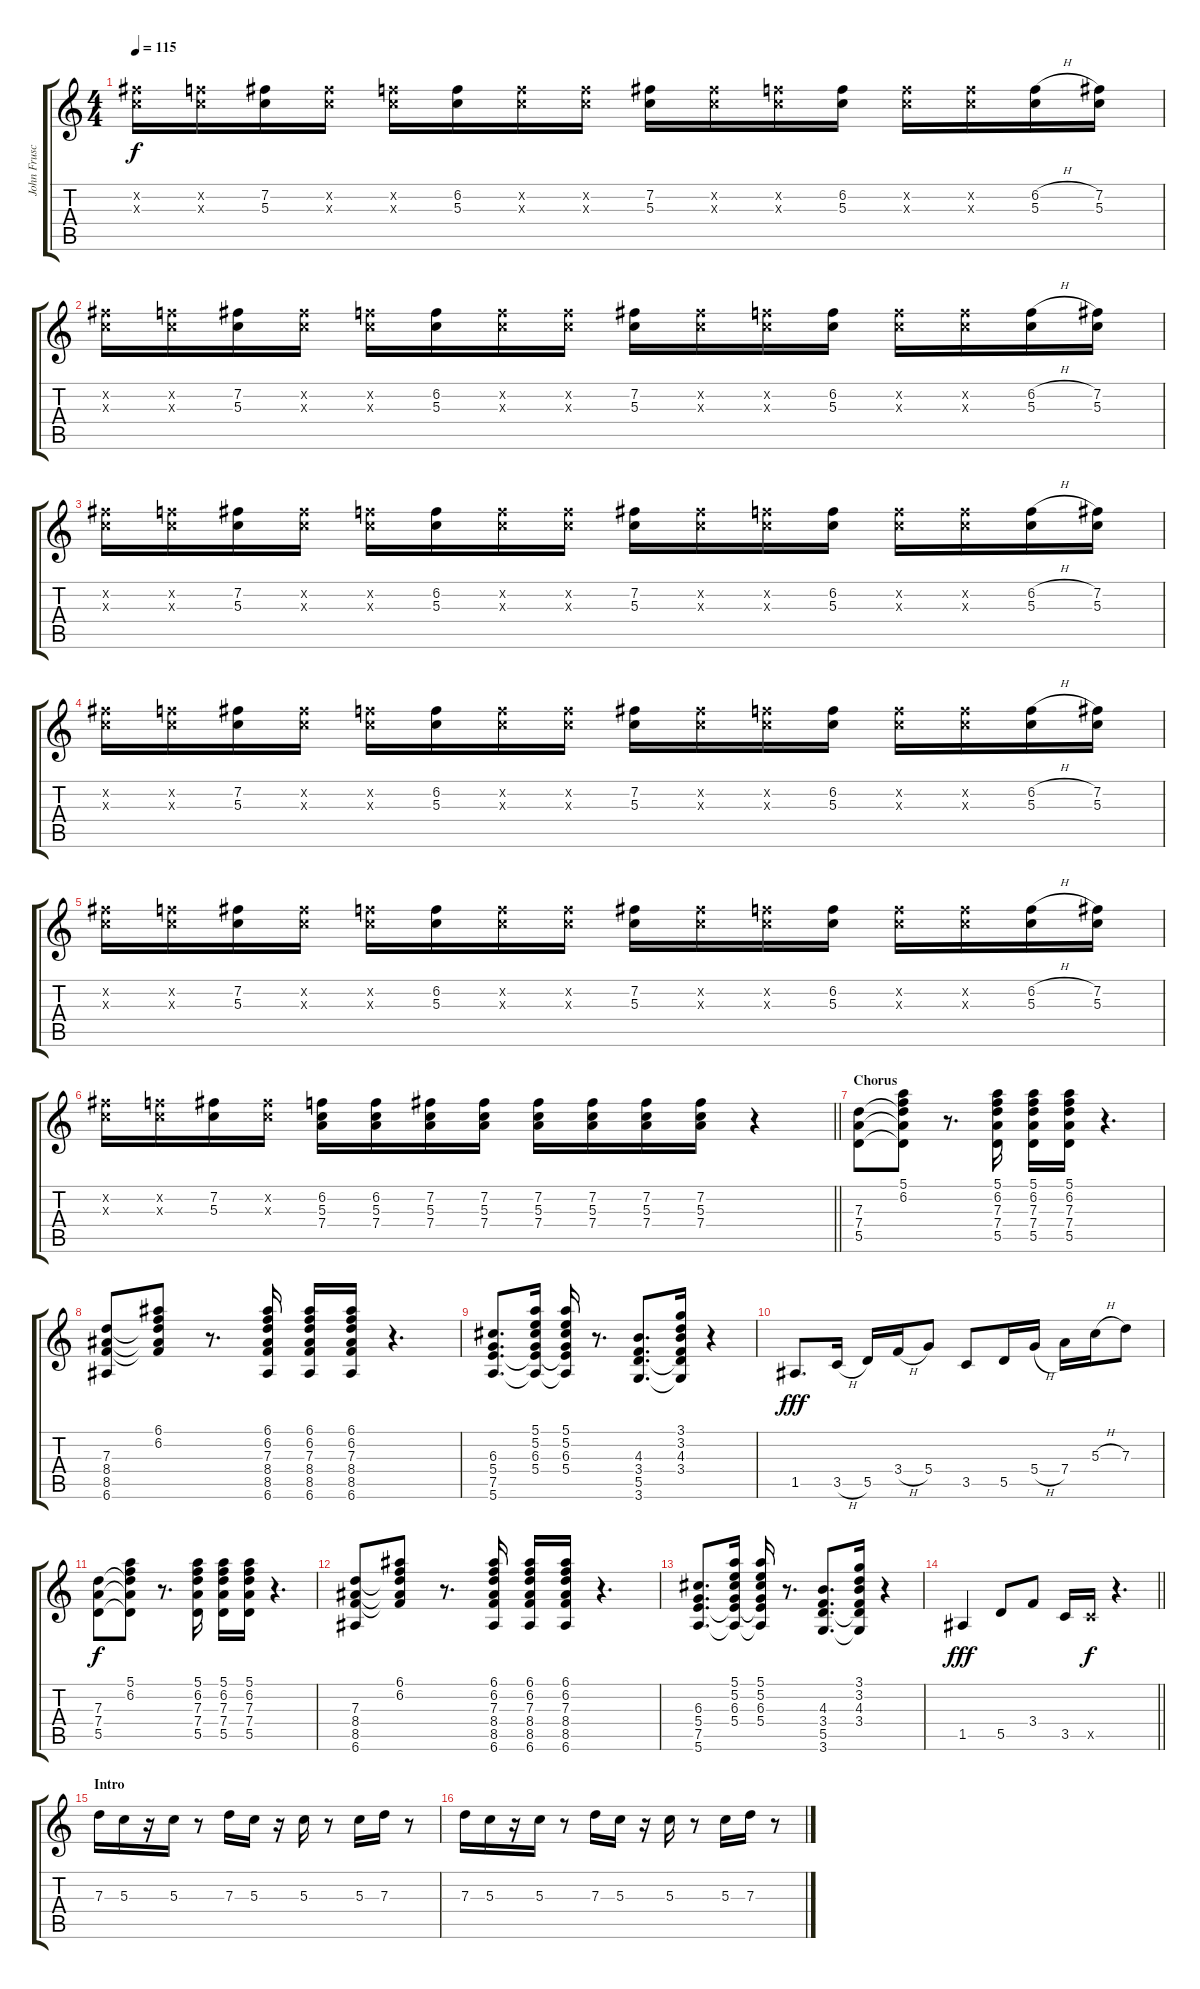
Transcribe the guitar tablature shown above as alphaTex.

\track ("John Frusciante - Guitar" "John Frusc") {instrument distortionguitar}
\staff {score tabs}
\tuning (E4 B3 G3 D3 A2 E2) {hide}
\ts (4 4)
\tempo 115
\clef g2
\ks c
(7.2{x} 5.3{x}).16{dy f} (6.2{x} 5.3{x}).16 (7.2 5.3).16 (7.2{x} 5.3{x}).16 (6.2{x} 5.3{x}).16 (6.2 5.3).16 (6.2{x} 5.3{x}).16 (6.2{x} 5.3{x}).16 (7.2 5.3).16 (7.2{x} 5.3{x}).16 (6.2{x} 5.3{x}).16 (6.2 5.3).16 (6.2{x} 5.3{x}).16 (6.2{x} 5.3{x}).16 (6.2{h} 5.3).16 (7.2 5.3).16 |
(7.2{x} 5.3{x}).16 (6.2{x} 5.3{x}).16 (7.2 5.3).16 (7.2{x} 5.3{x}).16 (6.2{x} 5.3{x}).16 (6.2 5.3).16 (6.2{x} 5.3{x}).16 (6.2{x} 5.3{x}).16 (7.2 5.3).16 (7.2{x} 5.3{x}).16 (6.2{x} 5.3{x}).16 (6.2 5.3).16 (6.2{x} 5.3{x}).16 (6.2{x} 5.3{x}).16 (6.2{h} 5.3).16 (7.2 5.3).16 |
(7.2{x} 5.3{x}).16 (6.2{x} 5.3{x}).16 (7.2 5.3).16 (7.2{x} 5.3{x}).16 (6.2{x} 5.3{x}).16 (6.2 5.3).16 (6.2{x} 5.3{x}).16 (6.2{x} 5.3{x}).16 (7.2 5.3).16 (7.2{x} 5.3{x}).16 (6.2{x} 5.3{x}).16 (6.2 5.3).16 (6.2{x} 5.3{x}).16 (6.2{x} 5.3{x}).16 (6.2{h} 5.3).16 (7.2 5.3).16 |
(7.2{x} 5.3{x}).16 (6.2{x} 5.3{x}).16 (7.2 5.3).16 (7.2{x} 5.3{x}).16 (6.2{x} 5.3{x}).16 (6.2 5.3).16 (6.2{x} 5.3{x}).16 (6.2{x} 5.3{x}).16 (7.2 5.3).16 (7.2{x} 5.3{x}).16 (6.2{x} 5.3{x}).16 (6.2 5.3).16 (6.2{x} 5.3{x}).16 (6.2{x} 5.3{x}).16 (6.2{h} 5.3).16 (7.2 5.3).16 |
(7.2{x} 5.3{x}).16 (6.2{x} 5.3{x}).16 (7.2 5.3).16 (7.2{x} 5.3{x}).16 (6.2{x} 5.3{x}).16 (6.2 5.3).16 (6.2{x} 5.3{x}).16 (6.2{x} 5.3{x}).16 (7.2 5.3).16 (7.2{x} 5.3{x}).16 (6.2{x} 5.3{x}).16 (6.2 5.3).16 (6.2{x} 5.3{x}).16 (6.2{x} 5.3{x}).16 (6.2{h} 5.3).16 (7.2 5.3).16 |
\barLineRight lightlight
(7.2{x} 5.3{x}).16 (6.2{x} 5.3{x}).16 (7.2 5.3).16 (7.2{x} 5.3{x}).16 (6.2 5.3 7.4).16 (6.2 5.3 7.4).16 (7.2 5.3 7.4).16 (7.2 5.3 7.4).16 (7.2 5.3 7.4).16 (7.2 5.3 7.4).16 (7.2 5.3 7.4).16 (7.2 5.3 7.4).16 r.4 |
\section ("" "Chorus")
(7.3 7.4 5.5).8 (5.1 6.2 7.3{t} 7.4{t} 5.5{t}).8 r.8{d} (5.1 6.2 7.3 7.4 5.5).16 (5.1 6.2 7.3 7.4 5.5).16 (5.1 6.2 7.3 7.4 5.5).16 r.4{d} |
(7.3 8.4 8.5 6.6).8 (6.1 6.2 7.3{t} 8.4{t} 8.5{t}).8 r.8{d} (6.1 6.2 7.3 8.4 8.5 6.6).16 (6.1 6.2 7.3 8.4 8.5 6.6).16 (6.1 6.2 7.3 8.4 8.5 6.6).16 r.4{d} |
(6.3 5.4 7.5 5.6).8{d} (5.1 5.2 6.3 5.4 7.5{t} 5.6{t}).16 (5.1 5.2 6.3 5.4 7.5{t} 5.6{t}).16 r.8{d} (4.3 3.4 5.5 3.6).8{d} (3.1 3.2 4.3 3.4 5.5{t} 3.6{t}).16 r.4 |
1.5.8{d dy fff} 3.5{h}.16 5.5.16 3.4{h}.16 5.4.8 3.5.8 5.5.16 5.4{h}.16 7.4.16 5.3{h}.16 7.3.8 |
(7.3 7.4 5.5).8{dy f} (5.1 6.2 7.3{t} 7.4{t} 5.5{t}).8 r.8{d} (5.1 6.2 7.3 7.4 5.5).16 (5.1 6.2 7.3 7.4 5.5).16 (5.1 6.2 7.3 7.4 5.5).16 r.4{d} |
(7.3 8.4 8.5 6.6).8 (6.1 6.2 7.3{t} 8.4{t} 8.5{t}).8 r.8{d} (6.1 6.2 7.3 8.4 8.5 6.6).16 (6.1 6.2 7.3 8.4 8.5 6.6).16 (6.1 6.2 7.3 8.4 8.5 6.6).16 r.4{d} |
(6.3 5.4 7.5 5.6).8{d} (5.1 5.2 6.3 5.4 7.5{t} 5.6{t}).16 (5.1 5.2 6.3 5.4 7.5{t} 5.6{t}).16 r.8{d} (4.3 3.4 5.5 3.6).8{d} (3.1 3.2 4.3 3.4 5.5{t} 3.6{t}).16 r.4 |
\barLineRight lightlight
1.5.4{dy fff} 5.5.8 3.4.8 3.5.16 3.5{x}.16{dy f} r.4{d} |
\section ("" "Intro")
7.3.16 5.3.16 r.16 5.3.16 r.8 7.3.16 5.3.16 r.16 5.3.16 r.8 5.3.16 7.3.16 r.8 |
7.3.16 5.3.16 r.16 5.3.16 r.8 7.3.16 5.3.16 r.16 5.3.16 r.8 5.3.16 7.3.16 r.8
